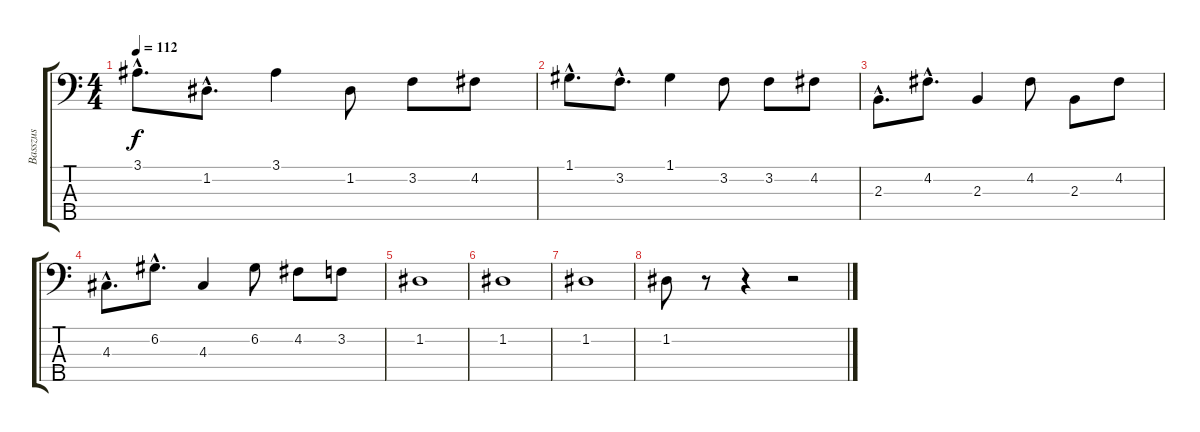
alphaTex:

\track ("Basszus" "Basszus") {instrument electricbassfinger}
\staff {score tabs}
\tuning (G2 D2 A1 E1 B0) {hide}
\ts (4 4)
\tempo 112
\clef f4
\ks c
3.1{hac}.8{d dy f} 1.2{hac}.8{d} 3.1.4 1.2.8 3.2.8 4.2.8 |
1.1{hac}.8{d} 3.2{hac}.8{d} 1.1.4 3.2.8 3.2.8 4.2.8 |
2.3{hac}.8{d} 4.2{hac}.8{d} 2.3.4 4.2.8 2.3.8 4.2.8 |
4.3{hac}.8{d} 6.2{hac}.8{d} 4.3.4 6.2.8 4.2.8 3.2.8 |
1.2.1 |
1.2.1 |
1.2.1 |
1.2.8 r.8 r.4 r.2
